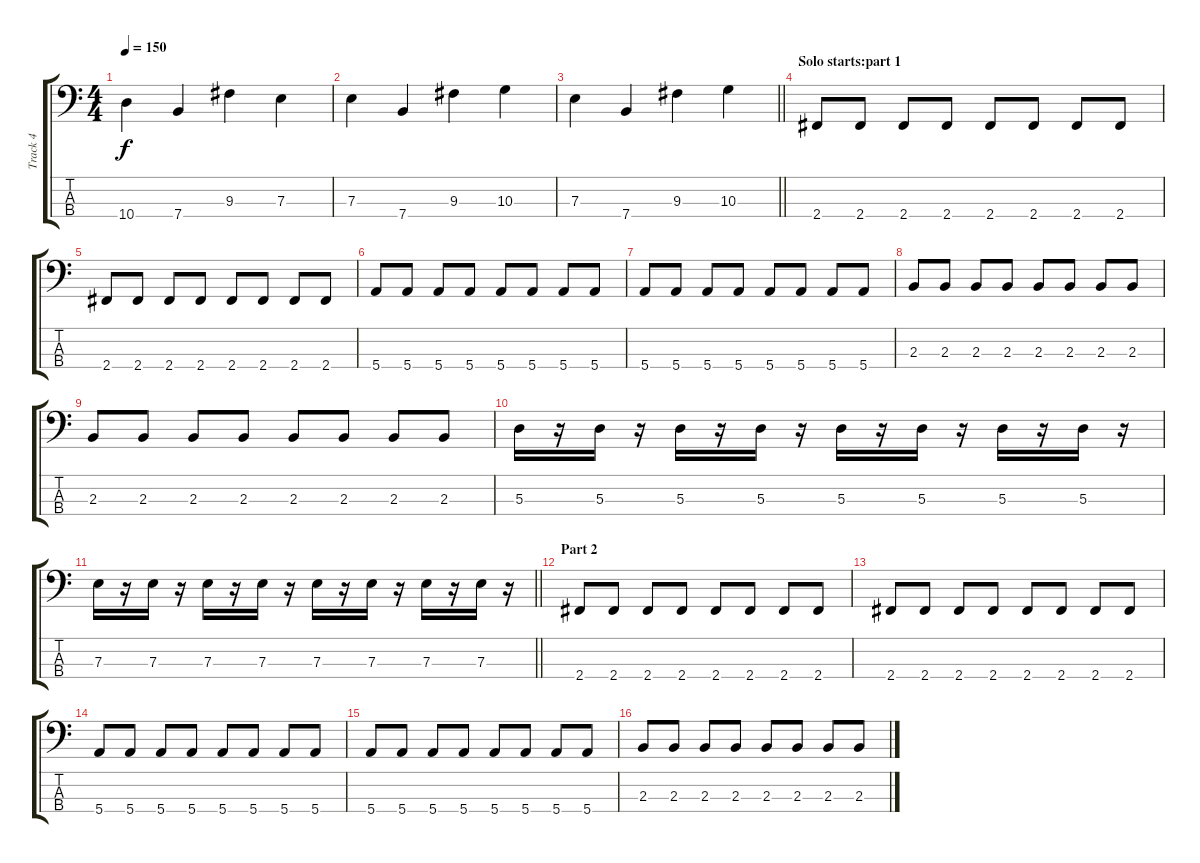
\track ("Track 4" "Track 4") {instrument electricbassfinger}
\staff {score tabs}
\tuning (G2 D2 A1 E1) {hide}
\ts (4 4)
\tempo 150
\clef f4
\ks c
10.4.4{dy f} 7.4.4 9.3.4 7.3.4 |
7.3.4 7.4.4 9.3.4 10.3.4 |
\barLineRight lightlight
7.3.4 7.4.4 9.3.4 10.3.4 |
\section ("" "Solo starts:part 1")
2.4.8 2.4.8 2.4.8 2.4.8 2.4.8 2.4.8 2.4.8 2.4.8 |
2.4.8 2.4.8 2.4.8 2.4.8 2.4.8 2.4.8 2.4.8 2.4.8 |
5.4.8 5.4.8 5.4.8 5.4.8 5.4.8 5.4.8 5.4.8 5.4.8 |
5.4.8 5.4.8 5.4.8 5.4.8 5.4.8 5.4.8 5.4.8 5.4.8 |
2.3.8 2.3.8 2.3.8 2.3.8 2.3.8 2.3.8 2.3.8 2.3.8 |
2.3.8 2.3.8 2.3.8 2.3.8 2.3.8 2.3.8 2.3.8 2.3.8 |
5.3.16 r.16 5.3.16 r.16 5.3.16 r.16 5.3.16 r.16 5.3.16 r.16 5.3.16 r.16 5.3.16 r.16 5.3.16 r.16 |
\barLineRight lightlight
7.3.16 r.16 7.3.16 r.16 7.3.16 r.16 7.3.16 r.16 7.3.16 r.16 7.3.16 r.16 7.3.16 r.16 7.3.16 r.16 |
\section ("" "Part 2")
2.4.8 2.4.8 2.4.8 2.4.8 2.4.8 2.4.8 2.4.8 2.4.8 |
2.4.8 2.4.8 2.4.8 2.4.8 2.4.8 2.4.8 2.4.8 2.4.8 |
5.4.8 5.4.8 5.4.8 5.4.8 5.4.8 5.4.8 5.4.8 5.4.8 |
5.4.8 5.4.8 5.4.8 5.4.8 5.4.8 5.4.8 5.4.8 5.4.8 |
2.3.8 2.3.8 2.3.8 2.3.8 2.3.8 2.3.8 2.3.8 2.3.8
